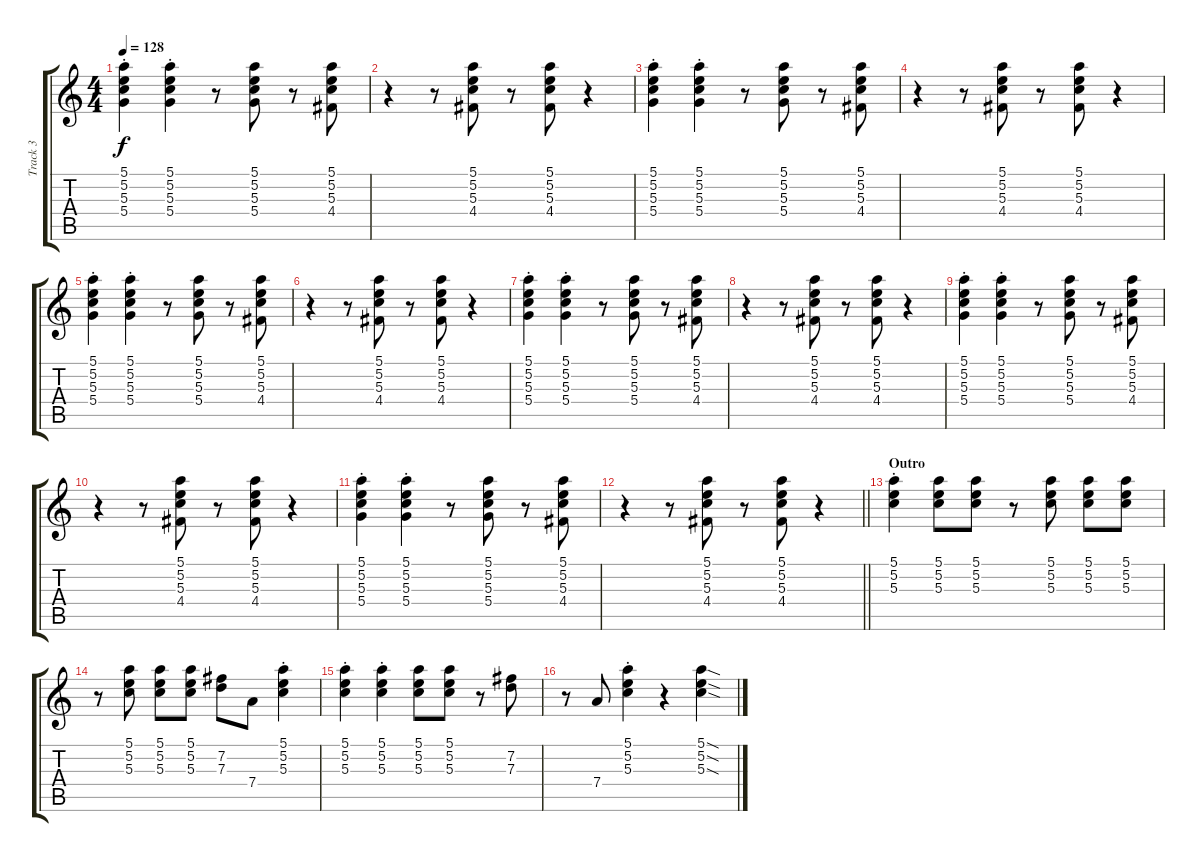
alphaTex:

\track ("Track 3" "Track 3") {instrument acousticguitarsteel}
\staff {score tabs}
\tuning (E4 B3 G3 D3 A2 E2) {hide}
\ts (4 4)
\tempo 128
\clef g2
\ks c
(5.1{st} 5.2{st} 5.3{st} 5.4{st}).4{dy f} (5.1{st} 5.2{st} 5.3{st} 5.4{st}).4 r.8 (5.1 5.2 5.3 5.4).8 r.8 (5.1 5.2 5.3 4.4).8 |
r.4 r.8 (5.1 5.2 5.3 4.4).8 r.8 (5.1 5.2 5.3 4.4).8 r.4 |
(5.1{st} 5.2{st} 5.3{st} 5.4{st}).4 (5.1{st} 5.2{st} 5.3{st} 5.4{st}).4 r.8 (5.1 5.2 5.3 5.4).8 r.8 (5.1 5.2 5.3 4.4).8 |
r.4 r.8 (5.1 5.2 5.3 4.4).8 r.8 (5.1 5.2 5.3 4.4).8 r.4 |
(5.1{st} 5.2{st} 5.3{st} 5.4{st}).4 (5.1{st} 5.2{st} 5.3{st} 5.4{st}).4 r.8 (5.1 5.2 5.3 5.4).8 r.8 (5.1 5.2 5.3 4.4).8 |
r.4 r.8 (5.1 5.2 5.3 4.4).8 r.8 (5.1 5.2 5.3 4.4).8 r.4 |
(5.1{st} 5.2{st} 5.3{st} 5.4{st}).4 (5.1{st} 5.2{st} 5.3{st} 5.4{st}).4 r.8 (5.1 5.2 5.3 5.4).8 r.8 (5.1 5.2 5.3 4.4).8 |
r.4 r.8 (5.1 5.2 5.3 4.4).8 r.8 (5.1 5.2 5.3 4.4).8 r.4 |
(5.1{st} 5.2{st} 5.3{st} 5.4{st}).4 (5.1{st} 5.2{st} 5.3{st} 5.4{st}).4 r.8 (5.1 5.2 5.3 5.4).8 r.8 (5.1 5.2 5.3 4.4).8 |
r.4 r.8 (5.1 5.2 5.3 4.4).8 r.8 (5.1 5.2 5.3 4.4).8 r.4 |
(5.1{st} 5.2{st} 5.3{st} 5.4{st}).4 (5.1{st} 5.2{st} 5.3{st} 5.4{st}).4 r.8 (5.1 5.2 5.3 5.4).8 r.8 (5.1 5.2 5.3 4.4).8 |
\barLineRight lightlight
r.4 r.8 (5.1 5.2 5.3 4.4).8 r.8 (5.1 5.2 5.3 4.4).8 r.4 |
\section ("" "Outro")
(5.1{st} 5.2{st} 5.3{st}).4 (5.1 5.2 5.3).8 (5.1 5.2 5.3).8 r.8 (5.1 5.2 5.3).8 (5.1 5.2 5.3).8 (5.1 5.2 5.3).8 |
r.8 (5.1 5.2 5.3).8 (5.1 5.2 5.3).8 (5.1 5.2 5.3).8 (7.2 7.3).8 7.4.8 (5.1{st} 5.2{st} 5.3{st}).4 |
(5.1{st} 5.2{st} 5.3{st}).4 (5.1 5.2 5.3{st}).4 (5.1 5.2 5.3).8 (5.1 5.2 5.3).8 r.8 (7.2 7.3).8 |
r.8 7.4.8 (5.1{st} 5.2{st} 5.3{st}).4 r.4 (5.1{sod} 5.2{sod} 5.3{sod}).4
